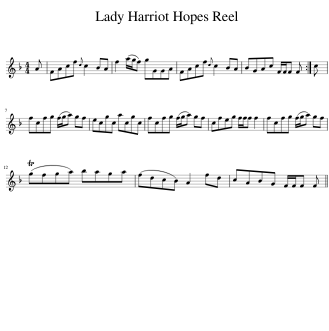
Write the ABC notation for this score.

X:1
L:1/8
M:4/4
I:linebreak $
K:F
V:1 treble
V:1
 A | FAcf{d} c2 BA | f2 (a/g/f) gGGA | FAcf{d} c2 BA | BGAc F/F/F F :| %5
 c |$ fcfg (f/g/a) gf | ecgc acgc | fcfg (f/g/a) gf | cfeg f/f/f f2 | %10
 fcfg (f/g/a) gf |$ (Tgfga) baga | (fdcB) A2 fd | cABG F/F/F F || %14
